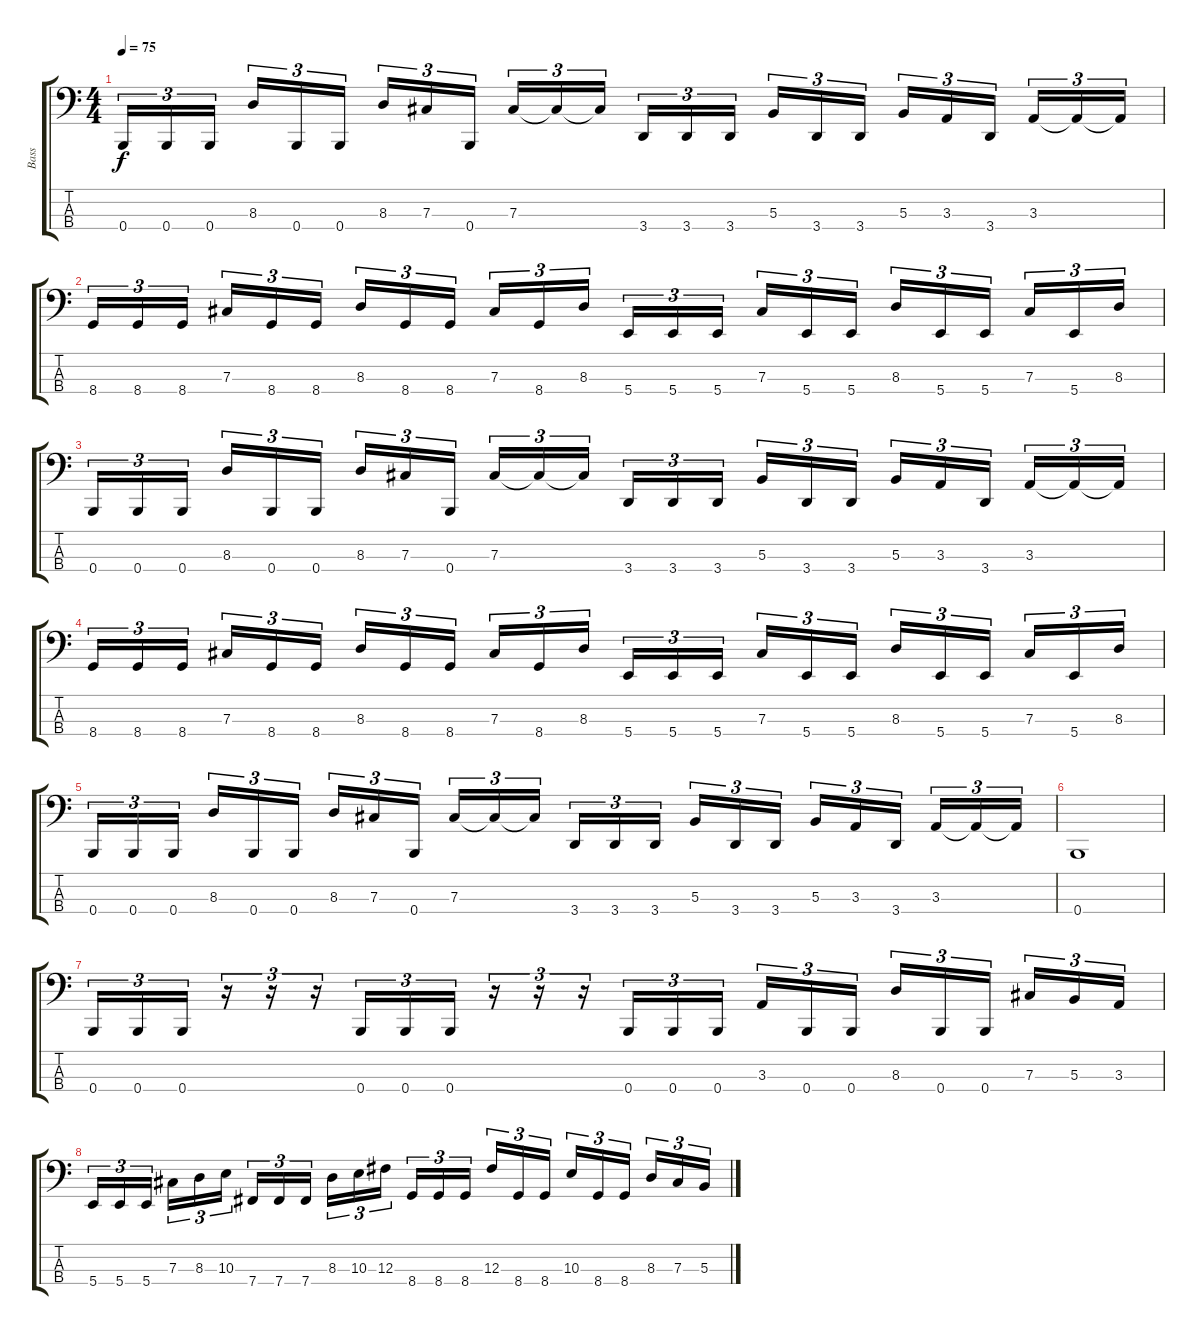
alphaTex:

\track ("Bass" "Bass") {instrument electricbasspick}
\staff {score tabs}
\tuning (E2 B1 Gb1 B0) {hide}
\ts (4 4)
\tempo 75
\clef f4
\ks c
0.4.16{tu (3 2) dy f} 0.4.16{tu (3 2)} 0.4.16{tu (3 2)} 8.3.16{tu (3 2)} 0.4.16{tu (3 2)} 0.4.16{tu (3 2)} 8.3.16{tu (3 2)} 7.3.16{tu (3 2)} 0.4.16{tu (3 2)} 7.3.16{tu (3 2)} 7.3{t}.16{tu (3 2)} 7.3{t}.16{tu (3 2)} 3.4.16{tu (3 2)} 3.4.16{tu (3 2)} 3.4.16{tu (3 2)} 5.3.16{tu (3 2)} 3.4.16{tu (3 2)} 3.4.16{tu (3 2)} 5.3.16{tu (3 2)} 3.3.16{tu (3 2)} 3.4.16{tu (3 2)} 3.3.16{tu (3 2)} 3.3{t}.16{tu (3 2)} 3.3{t}.16{tu (3 2)} |
8.4.16{tu (3 2)} 8.4.16{tu (3 2)} 8.4.16{tu (3 2)} 7.3.16{tu (3 2)} 8.4.16{tu (3 2)} 8.4.16{tu (3 2)} 8.3.16{tu (3 2)} 8.4.16{tu (3 2)} 8.4.16{tu (3 2)} 7.3.16{tu (3 2)} 8.4.16{tu (3 2)} 8.3.16{tu (3 2)} 5.4.16{tu (3 2)} 5.4.16{tu (3 2)} 5.4.16{tu (3 2)} 7.3.16{tu (3 2)} 5.4.16{tu (3 2)} 5.4.16{tu (3 2)} 8.3.16{tu (3 2)} 5.4.16{tu (3 2)} 5.4.16{tu (3 2)} 7.3.16{tu (3 2)} 5.4.16{tu (3 2)} 8.3.16{tu (3 2)} |
0.4.16{tu (3 2)} 0.4.16{tu (3 2)} 0.4.16{tu (3 2)} 8.3.16{tu (3 2)} 0.4.16{tu (3 2)} 0.4.16{tu (3 2)} 8.3.16{tu (3 2)} 7.3.16{tu (3 2)} 0.4.16{tu (3 2)} 7.3.16{tu (3 2)} 7.3{t}.16{tu (3 2)} 7.3{t}.16{tu (3 2)} 3.4.16{tu (3 2)} 3.4.16{tu (3 2)} 3.4.16{tu (3 2)} 5.3.16{tu (3 2)} 3.4.16{tu (3 2)} 3.4.16{tu (3 2)} 5.3.16{tu (3 2)} 3.3.16{tu (3 2)} 3.4.16{tu (3 2)} 3.3.16{tu (3 2)} 3.3{t}.16{tu (3 2)} 3.3{t}.16{tu (3 2)} |
8.4.16{tu (3 2)} 8.4.16{tu (3 2)} 8.4.16{tu (3 2)} 7.3.16{tu (3 2)} 8.4.16{tu (3 2)} 8.4.16{tu (3 2)} 8.3.16{tu (3 2)} 8.4.16{tu (3 2)} 8.4.16{tu (3 2)} 7.3.16{tu (3 2)} 8.4.16{tu (3 2)} 8.3.16{tu (3 2)} 5.4.16{tu (3 2)} 5.4.16{tu (3 2)} 5.4.16{tu (3 2)} 7.3.16{tu (3 2)} 5.4.16{tu (3 2)} 5.4.16{tu (3 2)} 8.3.16{tu (3 2)} 5.4.16{tu (3 2)} 5.4.16{tu (3 2)} 7.3.16{tu (3 2)} 5.4.16{tu (3 2)} 8.3.16{tu (3 2)} |
0.4.16{tu (3 2)} 0.4.16{tu (3 2)} 0.4.16{tu (3 2)} 8.3.16{tu (3 2)} 0.4.16{tu (3 2)} 0.4.16{tu (3 2)} 8.3.16{tu (3 2)} 7.3.16{tu (3 2)} 0.4.16{tu (3 2)} 7.3.16{tu (3 2)} 7.3{t}.16{tu (3 2)} 7.3{t}.16{tu (3 2)} 3.4.16{tu (3 2)} 3.4.16{tu (3 2)} 3.4.16{tu (3 2)} 5.3.16{tu (3 2)} 3.4.16{tu (3 2)} 3.4.16{tu (3 2)} 5.3.16{tu (3 2)} 3.3.16{tu (3 2)} 3.4.16{tu (3 2)} 3.3.16{tu (3 2)} 3.3{t}.16{tu (3 2)} 3.3{t}.16{tu (3 2)} |
0.4.1 |
0.4.16{tu (3 2)} 0.4.16{tu (3 2)} 0.4.16{tu (3 2)} r.16{tu (3 2)} r.16{tu (3 2)} r.16{tu (3 2)} 0.4.16{tu (3 2)} 0.4.16{tu (3 2)} 0.4.16{tu (3 2)} r.16{tu (3 2)} r.16{tu (3 2)} r.16{tu (3 2)} 0.4.16{tu (3 2)} 0.4.16{tu (3 2)} 0.4.16{tu (3 2)} 3.3.16{tu (3 2)} 0.4.16{tu (3 2)} 0.4.16{tu (3 2)} 8.3.16{tu (3 2)} 0.4.16{tu (3 2)} 0.4.16{tu (3 2)} 7.3.16{tu (3 2)} 5.3.16{tu (3 2)} 3.3.16{tu (3 2)} |
5.4.16{tu (3 2)} 5.4.16{tu (3 2)} 5.4.16{tu (3 2)} 7.3.16{tu (3 2)} 8.3.16{tu (3 2)} 10.3.16{tu (3 2)} 7.4.16{tu (3 2)} 7.4.16{tu (3 2)} 7.4.16{tu (3 2)} 8.3.16{tu (3 2)} 10.3.16{tu (3 2)} 12.3.16{tu (3 2)} 8.4.16{tu (3 2)} 8.4.16{tu (3 2)} 8.4.16{tu (3 2)} 12.3.16{tu (3 2)} 8.4.16{tu (3 2)} 8.4.16{tu (3 2)} 10.3.16{tu (3 2)} 8.4.16{tu (3 2)} 8.4.16{tu (3 2)} 8.3.16{tu (3 2)} 7.3.16{tu (3 2)} 5.3.16{tu (3 2)}
